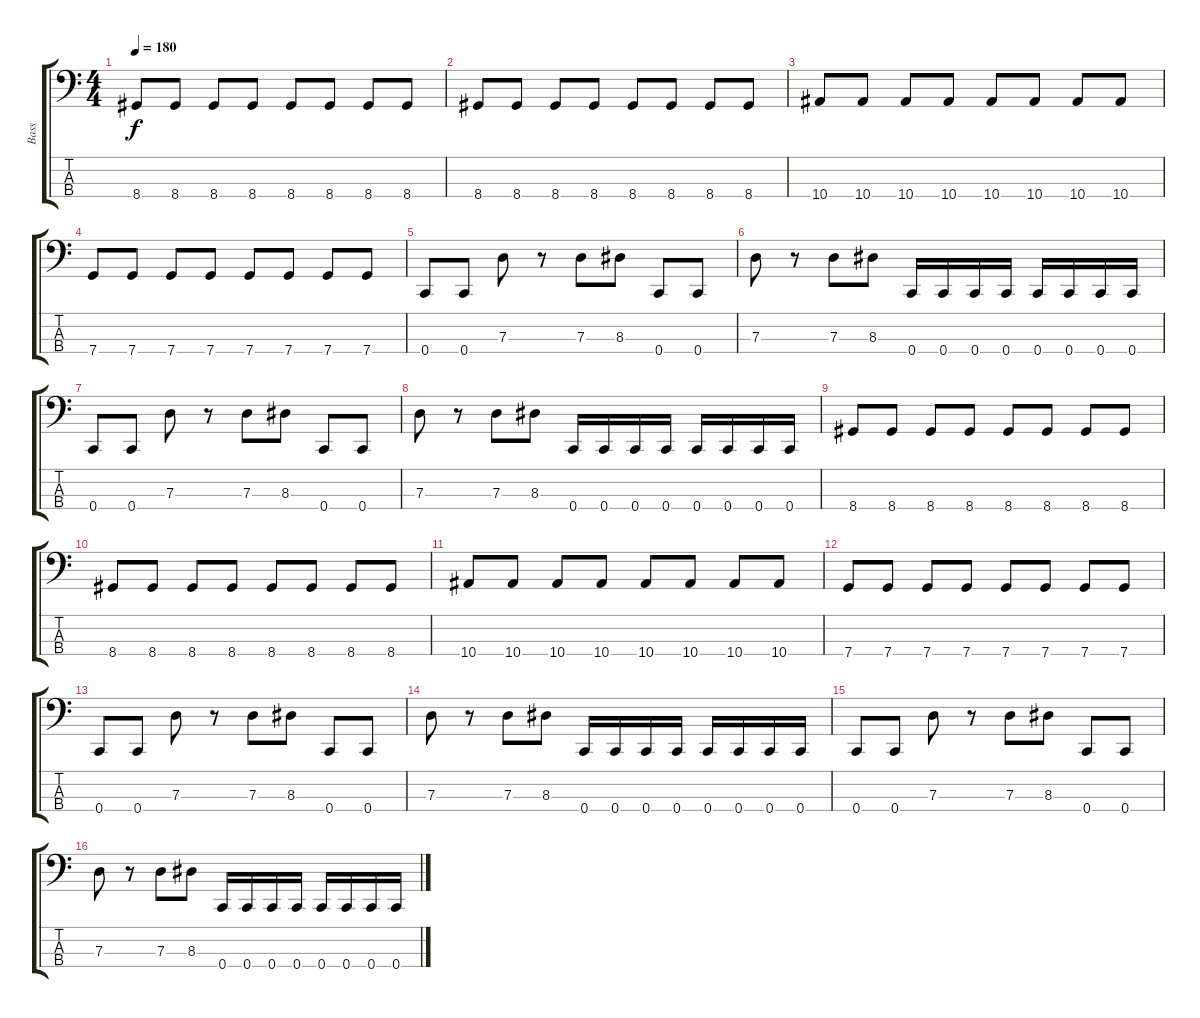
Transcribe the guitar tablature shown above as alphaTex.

\track ("Bass" "Bass") {instrument electricbasspick}
\staff {score tabs}
\tuning (F2 C2 G1 C1) {hide}
\ts (4 4)
\tempo 180
\clef f4
\ks c
8.4.8{dy f} 8.4.8 8.4.8 8.4.8 8.4.8 8.4.8 8.4.8 8.4.8 |
8.4.8 8.4.8 8.4.8 8.4.8 8.4.8 8.4.8 8.4.8 8.4.8 |
10.4.8 10.4.8 10.4.8 10.4.8 10.4.8 10.4.8 10.4.8 10.4.8 |
7.4.8 7.4.8 7.4.8 7.4.8 7.4.8 7.4.8 7.4.8 7.4.8 |
0.4.8 0.4.8 7.3.8 r.8 7.3.8 8.3.8 0.4.8 0.4.8 |
7.3.8 r.8 7.3.8 8.3.8 0.4.16 0.4.16 0.4.16 0.4.16 0.4.16 0.4.16 0.4.16 0.4.16 |
0.4.8 0.4.8 7.3.8 r.8 7.3.8 8.3.8 0.4.8 0.4.8 |
7.3.8 r.8 7.3.8 8.3.8 0.4.16 0.4.16 0.4.16 0.4.16 0.4.16 0.4.16 0.4.16 0.4.16 |
8.4.8 8.4.8 8.4.8 8.4.8 8.4.8 8.4.8 8.4.8 8.4.8 |
8.4.8 8.4.8 8.4.8 8.4.8 8.4.8 8.4.8 8.4.8 8.4.8 |
10.4.8 10.4.8 10.4.8 10.4.8 10.4.8 10.4.8 10.4.8 10.4.8 |
7.4.8 7.4.8 7.4.8 7.4.8 7.4.8 7.4.8 7.4.8 7.4.8 |
0.4.8 0.4.8 7.3.8 r.8 7.3.8 8.3.8 0.4.8 0.4.8 |
7.3.8 r.8 7.3.8 8.3.8 0.4.16 0.4.16 0.4.16 0.4.16 0.4.16 0.4.16 0.4.16 0.4.16 |
0.4.8 0.4.8 7.3.8 r.8 7.3.8 8.3.8 0.4.8 0.4.8 |
7.3.8 r.8 7.3.8 8.3.8 0.4.16 0.4.16 0.4.16 0.4.16 0.4.16 0.4.16 0.4.16 0.4.16
